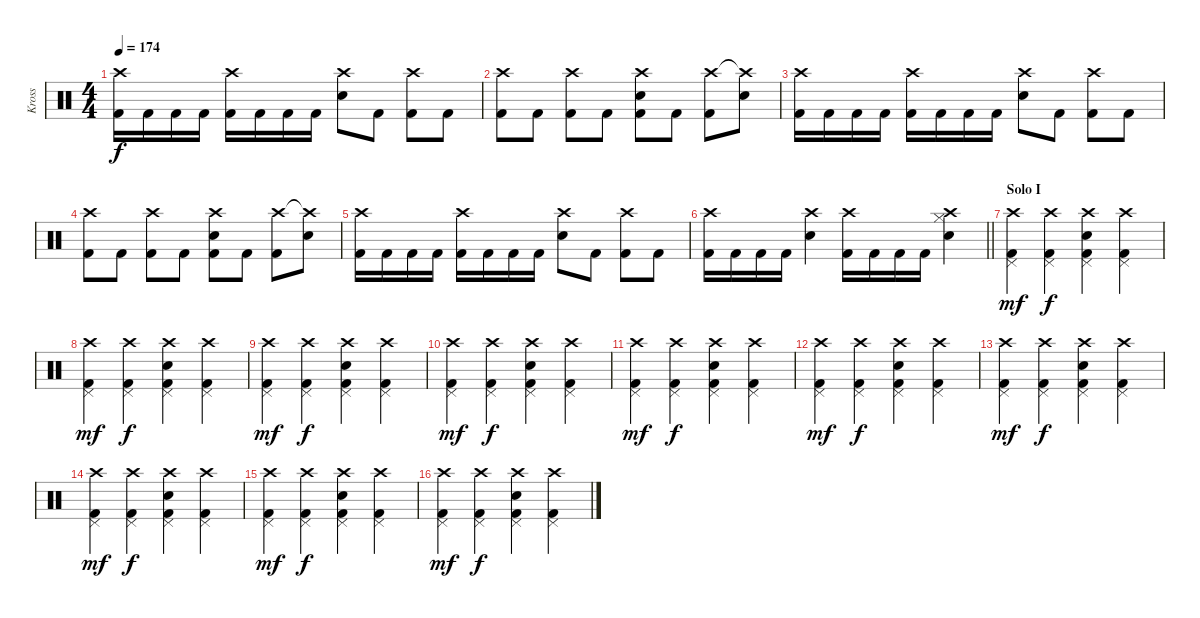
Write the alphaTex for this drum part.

\track ("Kross" "Kross") {instrument percussion}
\staff
\articulation defaults
\ts (4 4)
\tempo 174
\clef neutral
\ks c
("Crash high (hit)" "Kick (hit) 2").16{dy f} "Kick (hit) 2".16 "Kick (hit) 2".16 "Kick (hit) 2".16 ("Crash high (hit)" "Kick (hit) 2").16 "Kick (hit) 2".16 "Kick (hit) 2".16 "Kick (hit) 2".16 ("Crash high (hit)" "Electric Snare (hit)").8 "Kick (hit) 2".8 ("Crash high (hit)" "Kick (hit) 2").8 "Kick (hit) 2".8 |
("Crash high (hit)" "Kick (hit) 2").8 "Kick (hit) 2".8 ("Crash high (hit)" "Kick (hit) 2").8 "Kick (hit) 2".8 ("Crash high (hit)" "Electric Snare (hit)" "Kick (hit) 2").8 "Kick (hit) 2".8 ("Crash high (hit)" "Kick (hit) 2").8 ("Crash high (hit)"{t} "Electric Snare (hit)").8 |
("Crash high (hit)" "Kick (hit) 2").16 "Kick (hit) 2".16 "Kick (hit) 2".16 "Kick (hit) 2".16 ("Crash high (hit)" "Kick (hit) 2").16 "Kick (hit) 2".16 "Kick (hit) 2".16 "Kick (hit) 2".16 ("Crash high (hit)" "Electric Snare (hit)").8 "Kick (hit) 2".8 ("Crash high (hit)" "Kick (hit) 2").8 "Kick (hit) 2".8 |
("Crash high (hit)" "Kick (hit) 2").8 "Kick (hit) 2".8 ("Crash high (hit)" "Kick (hit) 2").8 "Kick (hit) 2".8 ("Crash high (hit)" "Electric Snare (hit)" "Kick (hit) 2").8 "Kick (hit) 2".8 ("Crash high (hit)" "Kick (hit) 2").8 ("Crash high (hit)"{t} "Electric Snare (hit)").8 |
("Crash high (hit)" "Kick (hit) 2").16 "Kick (hit) 2".16 "Kick (hit) 2".16 "Kick (hit) 2".16 ("Crash high (hit)" "Kick (hit) 2").16 "Kick (hit) 2".16 "Kick (hit) 2".16 "Kick (hit) 2".16 ("Crash high (hit)" "Electric Snare (hit)").8 "Kick (hit) 2".8 ("Crash high (hit)" "Kick (hit) 2").8 "Kick (hit) 2".8 |
\barLineRight lightlight
("Crash high (hit)" "Kick (hit) 2").16 "Kick (hit) 2".16 "Kick (hit) 2".16 "Kick (hit) 2".16 ("Crash high (hit)" "Electric Snare (hit)").4 ("Crash high (hit)" "Kick (hit) 2").16 "Kick (hit) 2".16 "Kick (hit) 2".16 "Kick (hit) 2".16 ("Crash high (hit)" "Electric Snare (hit)" "Hi-Hat (closed)").4 |
\section ("" "Solo I")
("Crash high (hit)" "Pedal Hi-Hat (hit)" "Kick (hit) 2").4{dy mf} ("Crash high (hit)" "Pedal Hi-Hat (hit)" "Kick (hit) 2").4{dy f} ("Crash high (hit)" "Pedal Hi-Hat (hit)" "Electric Snare (hit)" "Kick (hit) 2").4 ("Crash high (hit)" "Pedal Hi-Hat (hit)" "Kick (hit) 2").4 |
("Crash high (hit)" "Pedal Hi-Hat (hit)" "Kick (hit) 2").4{dy mf} ("Crash high (hit)" "Pedal Hi-Hat (hit)" "Kick (hit) 2").4{dy f} ("Crash high (hit)" "Pedal Hi-Hat (hit)" "Electric Snare (hit)" "Kick (hit) 2").4 ("Crash high (hit)" "Pedal Hi-Hat (hit)" "Kick (hit) 2").4 |
("Crash high (hit)" "Pedal Hi-Hat (hit)" "Kick (hit) 2").4{dy mf} ("Crash high (hit)" "Pedal Hi-Hat (hit)" "Kick (hit) 2").4{dy f} ("Crash high (hit)" "Pedal Hi-Hat (hit)" "Electric Snare (hit)" "Kick (hit) 2").4 ("Crash high (hit)" "Pedal Hi-Hat (hit)" "Kick (hit) 2").4 |
("Crash high (hit)" "Pedal Hi-Hat (hit)" "Kick (hit) 2").4{dy mf} ("Crash high (hit)" "Pedal Hi-Hat (hit)" "Kick (hit) 2").4{dy f} ("Crash high (hit)" "Pedal Hi-Hat (hit)" "Electric Snare (hit)" "Kick (hit) 2").4 ("Crash high (hit)" "Pedal Hi-Hat (hit)" "Kick (hit) 2").4 |
("Crash high (hit)" "Pedal Hi-Hat (hit)" "Kick (hit) 2").4{dy mf} ("Crash high (hit)" "Pedal Hi-Hat (hit)" "Kick (hit) 2").4{dy f} ("Crash high (hit)" "Pedal Hi-Hat (hit)" "Electric Snare (hit)" "Kick (hit) 2").4 ("Crash high (hit)" "Pedal Hi-Hat (hit)" "Kick (hit) 2").4 |
("Crash high (hit)" "Pedal Hi-Hat (hit)" "Kick (hit) 2").4{dy mf} ("Crash high (hit)" "Pedal Hi-Hat (hit)" "Kick (hit) 2").4{dy f} ("Crash high (hit)" "Pedal Hi-Hat (hit)" "Electric Snare (hit)" "Kick (hit) 2").4 ("Crash high (hit)" "Pedal Hi-Hat (hit)" "Kick (hit) 2").4 |
("Crash high (hit)" "Pedal Hi-Hat (hit)" "Kick (hit) 2").4{dy mf} ("Crash high (hit)" "Pedal Hi-Hat (hit)" "Kick (hit) 2").4{dy f} ("Crash high (hit)" "Pedal Hi-Hat (hit)" "Electric Snare (hit)" "Kick (hit) 2").4 ("Crash high (hit)" "Pedal Hi-Hat (hit)" "Kick (hit) 2").4 |
("Crash high (hit)" "Pedal Hi-Hat (hit)" "Kick (hit) 2").4{dy mf} ("Crash high (hit)" "Pedal Hi-Hat (hit)" "Kick (hit) 2").4{dy f} ("Crash high (hit)" "Pedal Hi-Hat (hit)" "Electric Snare (hit)" "Kick (hit) 2").4 ("Crash high (hit)" "Pedal Hi-Hat (hit)" "Kick (hit) 2").4 |
("Crash high (hit)" "Pedal Hi-Hat (hit)" "Kick (hit) 2").4{dy mf} ("Crash high (hit)" "Pedal Hi-Hat (hit)" "Kick (hit) 2").4{dy f} ("Crash high (hit)" "Pedal Hi-Hat (hit)" "Electric Snare (hit)" "Kick (hit) 2").4 ("Crash high (hit)" "Pedal Hi-Hat (hit)" "Kick (hit) 2").4 |
("Crash high (hit)" "Pedal Hi-Hat (hit)" "Kick (hit) 2").4{dy mf} ("Crash high (hit)" "Pedal Hi-Hat (hit)" "Kick (hit) 2").4{dy f} ("Crash high (hit)" "Pedal Hi-Hat (hit)" "Electric Snare (hit)" "Kick (hit) 2").4 ("Crash high (hit)" "Pedal Hi-Hat (hit)" "Kick (hit) 2").4
